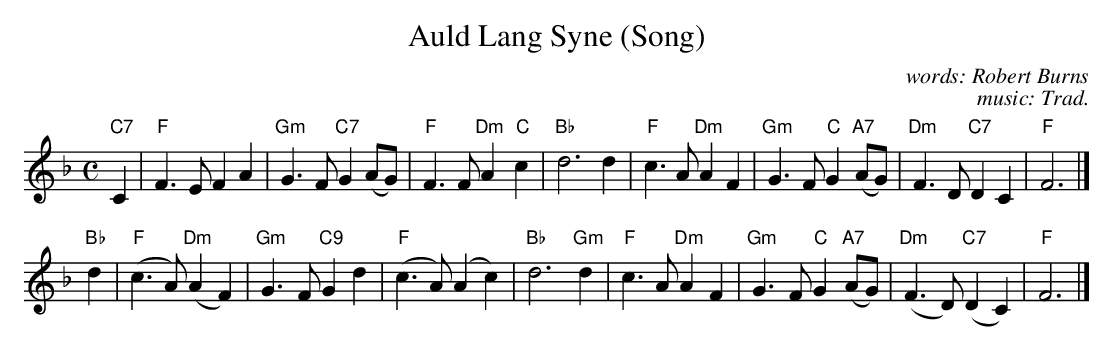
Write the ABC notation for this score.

X:1
T: Auld Lang Syne (Song)
C: words: Robert Burns
C: music: Trad.
M: C
L: 1/4
K: F
"C7"C \
| "F"F>E FA | "Gm"G>F "C7"G(A/G/) | "F"F>F "Dm"A"C"c | "Bb"d3 d \
| "F"c>A "Dm"AF | "Gm"G>F "C"G"A7"(A/G/) | "Dm"F>D "C7"DC | "F"F3 |]
"Bb"d \
| "F"(c>A) "Dm"(AF) | "Gm"G>F "C9"Gd | "F"(c>A) (Ac) | "Bb"d3 "Gm"d \
| "F"c>A "Dm"AF | "Gm"G>F "C"G"A7"(A/G/) | "Dm"(F>D) "C7"(DC) | "F"F3 |]
